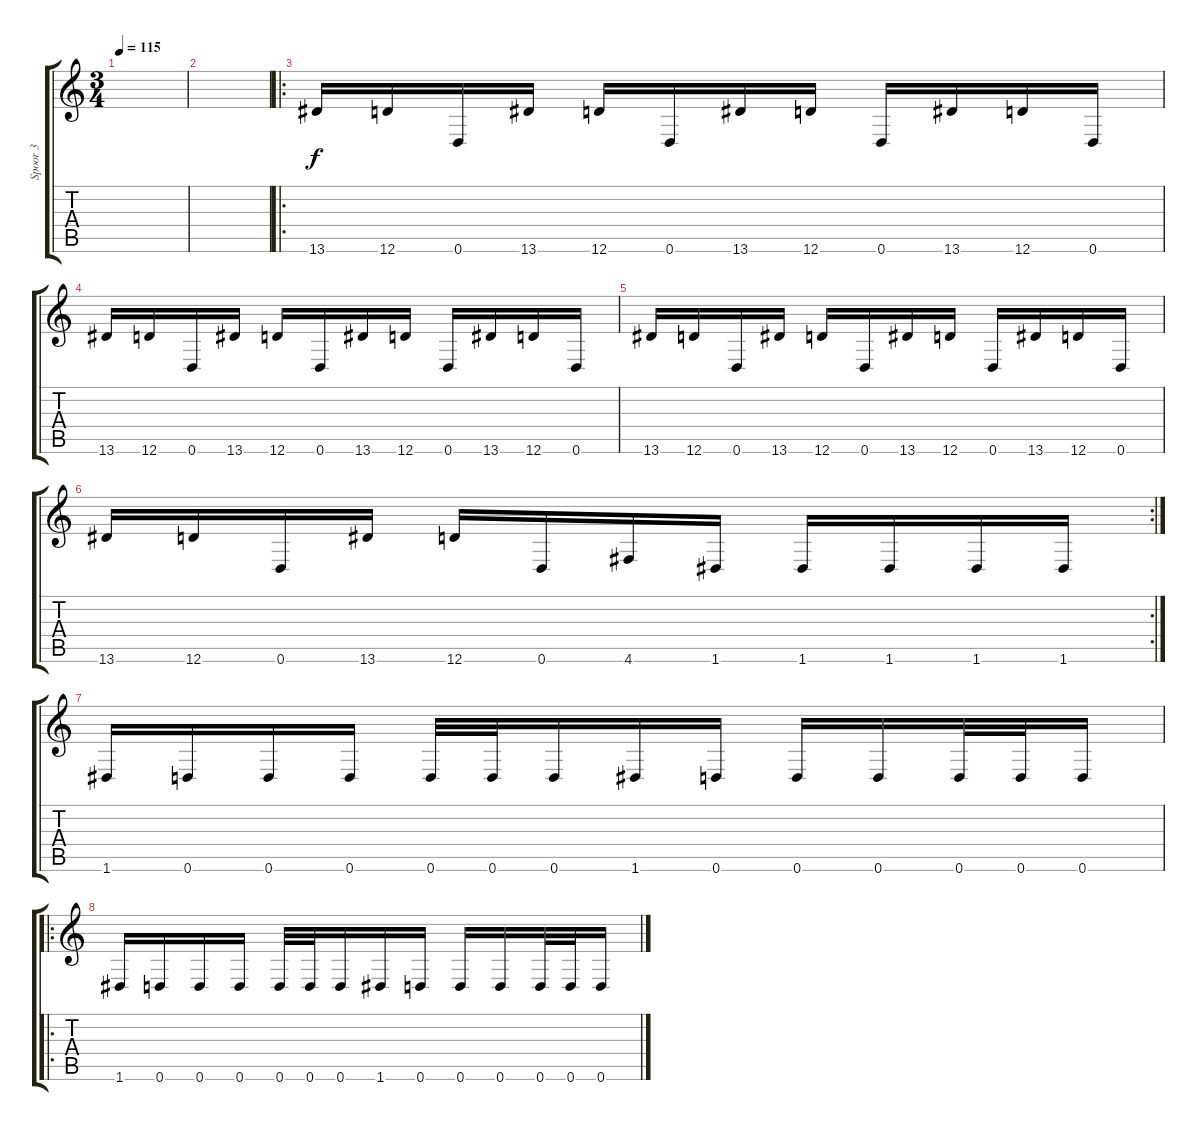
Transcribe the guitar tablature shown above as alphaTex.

\track ("Spoor 3" "Spoor 3") {instrument distortionguitar}
\staff {score tabs}
\tuning (E4 B3 G3 D3 A2 D2) {hide}
\ts (3 4)
\tempo 115
\clef g2
\ks c
|
|
\ro
13.6.16 12.6.16 0.6.16 13.6.16 12.6.16 0.6.16 13.6.16 12.6.16 0.6.16 13.6.16 12.6.16 0.6.16 |
13.6.16 12.6.16 0.6.16 13.6.16 12.6.16 0.6.16 13.6.16 12.6.16 0.6.16 13.6.16 12.6.16 0.6.16 |
13.6.16 12.6.16 0.6.16 13.6.16 12.6.16 0.6.16 13.6.16 12.6.16 0.6.16 13.6.16 12.6.16 0.6.16 |
\rc 2
13.6.16 12.6.16 0.6.16 13.6.16 12.6.16 0.6.16 4.6.16 1.6.16 1.6.16 1.6.16 1.6.16 1.6.16 |
1.6.16 0.6.16 0.6.16 0.6.16 0.6.32 0.6.32 0.6.16 1.6.16 0.6.16 0.6.16 0.6.16 0.6.32 0.6.32 0.6.16 |
\ro
1.6.16 0.6.16 0.6.16 0.6.16 0.6.32 0.6.32 0.6.16 1.6.16 0.6.16 0.6.16 0.6.16 0.6.32 0.6.32 0.6.16
